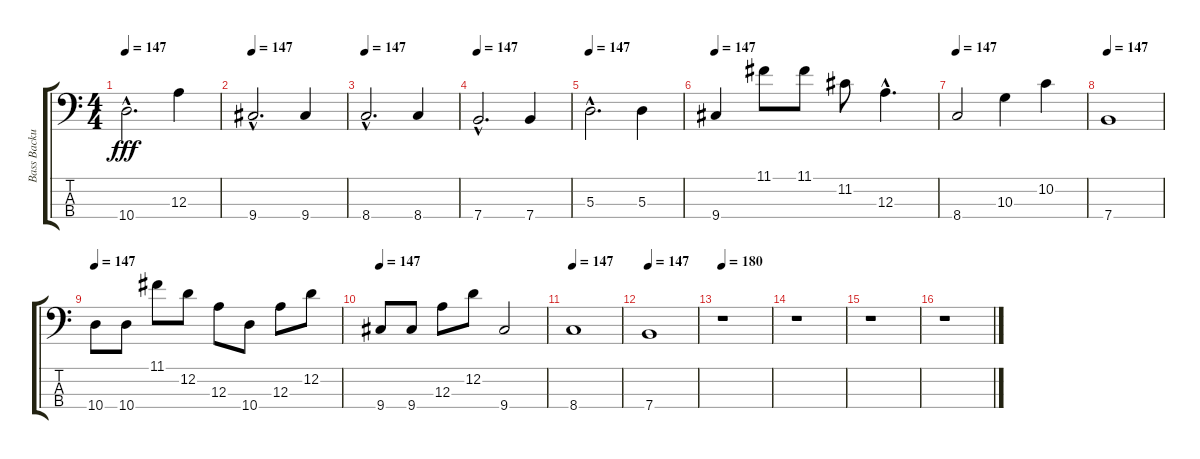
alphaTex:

\track ("Bass Backup" "Bass Backu") {instrument electricbasspick}
\staff {score tabs}
\tuning (G2 D2 A1 E1) {hide}
\ts (4 4)
\tempo 147
\clef f4
\ks c
10.4{hac}.2{d dy fff} 12.3.4 |
\tempo 147
9.4{hac}.2{d} 9.4.4 |
\tempo 147
8.4{hac}.2{d} 8.4.4 |
\tempo 147
7.4{hac}.2{d} 7.4.4 |
\tempo 147
5.3{hac}.2{d} 5.3.4 |
\tempo 147
9.4.4 11.1.8 11.1.8 11.2.8 12.3{hac}.4{d} |
\tempo 147
8.4.2 10.3.4 10.2.4 |
\tempo 147
7.4.1 |
\tempo 147
10.4.8 10.4.8 11.1.8 12.2.8 12.3.8 10.4.8 12.3.8 12.2.8 |
\tempo 147
9.4.8 9.4.8 12.3.8 12.2.8 9.4.2 |
\tempo 147
8.4.1 |
\tempo 147
7.4.1 |
\tempo 180
r.1{instrument electricbasspick} |
r.1 |
r.1 |
r.1
